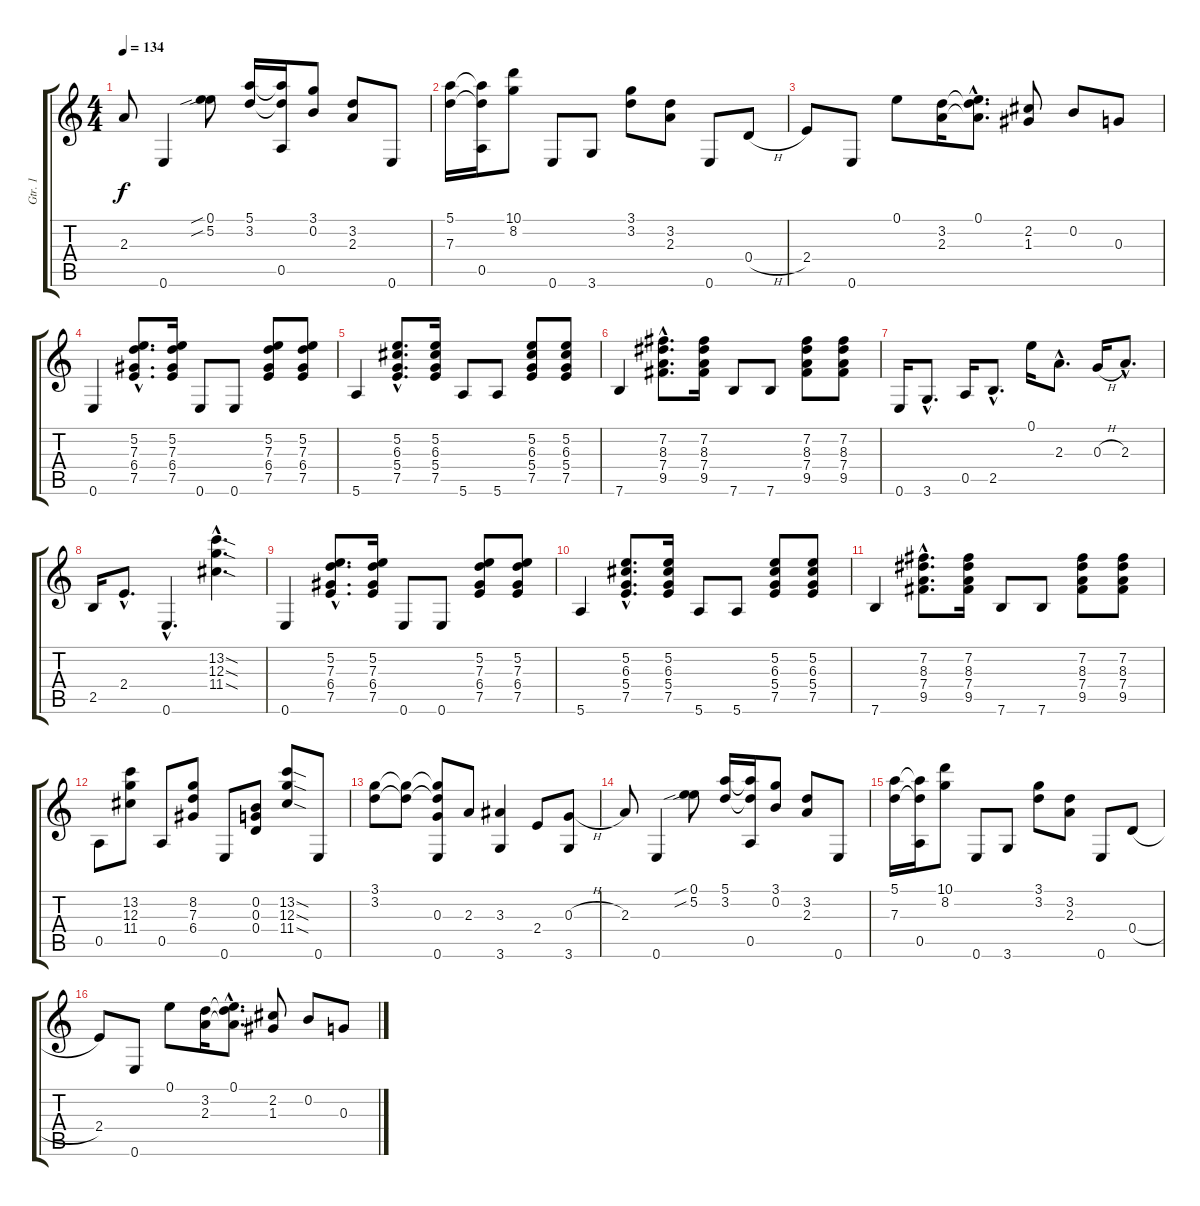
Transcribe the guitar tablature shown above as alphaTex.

\track ("Gtr. 1" "Gtr. 1") {instrument overdrivenguitar}
\staff {score tabs}
\tuning (E4 B3 G3 D3 A2 E2) {hide}
\ts (4 4)
\tempo 134
\clef g2
\ks c
2.3.8{dy f} 0.6.4 (0.1{sib} 5.2{sib}).8 (5.1 3.2).16 (5.1{t} 3.2{t} 0.5).16 (3.1 0.2).8 (3.2 2.3).8 0.6.8 |
(5.1 7.3).16 (5.1{t} 7.3{t} 0.5).16 (10.1 8.2).8 0.6.8 3.6.8 (3.1 3.2).8 (3.2 2.3).8 0.6.8 0.4{h}.8 |
2.4.8 0.6.8 0.1.8 (3.2 2.3).16 (0.1{hac} 3.2{hac t} 2.3{hac t}).8{d} (2.2 1.3).8 0.2.8 0.3.8 |
0.6.4 (5.2{hac} 7.3{hac} 6.4{hac} 7.5{hac}).8{d} (5.2 7.3 6.4 7.5).16 0.6.8 0.6.8 (5.2 7.3 6.4 7.5).8 (5.2 7.3 6.4 7.5).8 |
5.6.4 (5.2{hac} 6.3{hac} 5.4{hac} 7.5{hac}).8{d} (5.2 6.3 5.4 7.5).16 5.6.8 5.6.8 (5.2 6.3 5.4 7.5).8 (5.2 6.3 5.4 7.5).8 |
7.6.4 (7.2{hac} 8.3{hac} 7.4{hac} 9.5{hac}).8{d} (7.2 8.3 7.4 9.5).16 7.6.8 7.6.8 (7.2 8.3 7.4 9.5).8 (7.2 8.3 7.4 9.5).8 |
0.6.16 3.6{hac}.8{d} 0.5.16 2.5{hac}.8{d} 0.1.16 2.3{hac}.8{d} 0.3{h}.16 2.3{hac}.8{d} |
2.5.16 2.4{hac}.8{d} 0.6{hac}.4{d} (13.2{sod hac} 12.3{sod hac} 11.4{sod hac}).4{d} |
0.6.4 (5.2{hac} 7.3{hac} 6.4{hac} 7.5{hac}).8{d} (5.2 7.3 6.4 7.5).16 0.6.8 0.6.8 (5.2 7.3 6.4 7.5).8 (5.2 7.3 6.4 7.5).8 |
5.6.4 (5.2{hac} 6.3{hac} 5.4{hac} 7.5{hac}).8{d} (5.2 6.3 5.4 7.5).16 5.6.8 5.6.8 (5.2 6.3 5.4 7.5).8 (5.2 6.3 5.4 7.5).8 |
7.6.4 (7.2{hac} 8.3{hac} 7.4{hac} 9.5{hac}).8{d} (7.2 8.3 7.4 9.5).16 7.6.8 7.6.8 (7.2 8.3 7.4 9.5).8 (7.2 8.3 7.4 9.5).8 |
0.5.8 (13.2 12.3 11.4).8 0.5.8 (8.2 7.3 6.4).8 0.6.8 (0.2 0.3 0.4).8 (13.2{sod} 12.3{sod} 11.4{sod}).8 0.6.8 |
(3.1 3.2).8 (3.1{t} 3.2{t}).8 (3.1{t} 3.2{t} 0.3 0.6).8 2.3.8 (3.3 3.6).4 2.4.8 (0.3{h} 3.6).8 |
2.3.8 0.6.4 (0.1{sib} 5.2{sib}).8 (5.1 3.2).16 (5.1{t} 3.2{t} 0.5).16 (3.1 0.2).8 (3.2 2.3).8 0.6.8 |
(5.1 7.3).16 (5.1{t} 7.3{t} 0.5).16 (10.1 8.2).8 0.6.8 3.6.8 (3.1 3.2).8 (3.2 2.3).8 0.6.8 0.4{h}.8 |
2.4.8 0.6.8 0.1.8 (3.2 2.3).16 (0.1{hac} 3.2{hac t} 2.3{hac t}).8{d} (2.2 1.3).8 0.2.8 0.3.8
